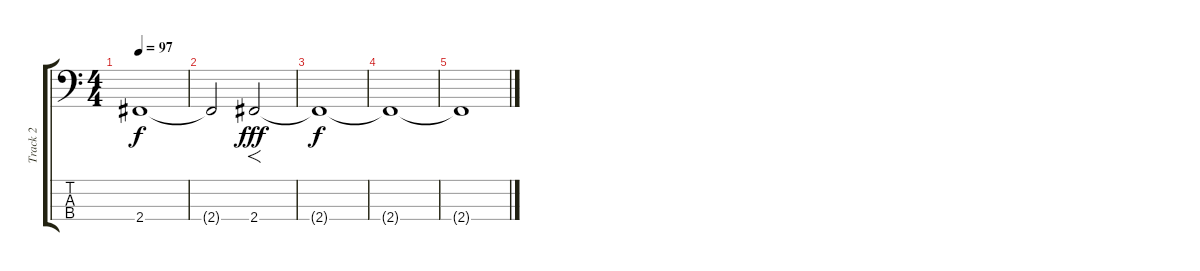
\track ("Track 2" "Track 2") {instrument electricbassfinger}
\staff {score tabs}
\tuning (G2 D2 A1 E1) {hide}
\ts (4 4)
\tempo 97
\clef f4
\ks c
2.4{t}.1{dy f} |
2.4{t}.2 2.4.2{f dy fff} |
2.4{t}.1{dy f} |
2.4{t}.1 |
2.4{t}.1
